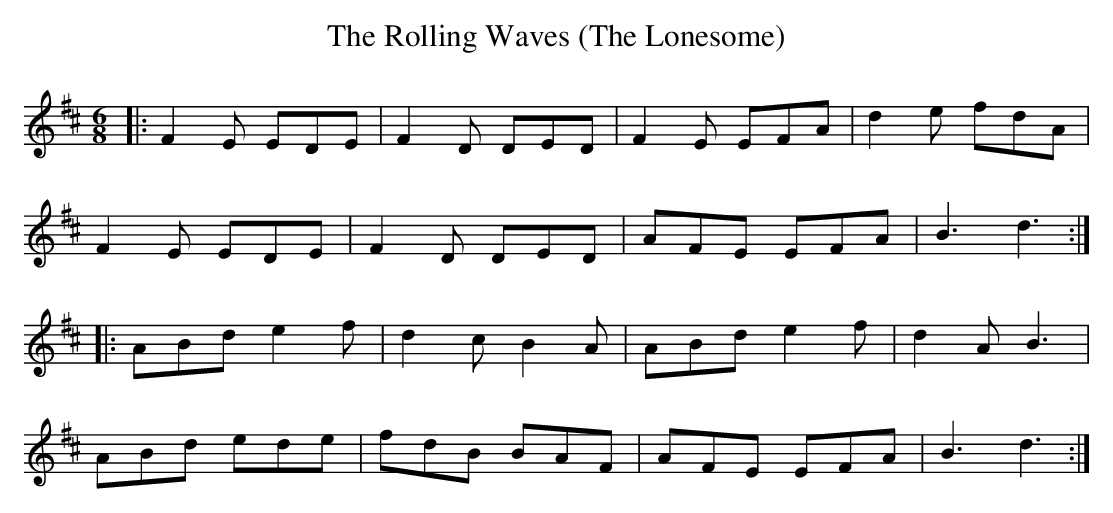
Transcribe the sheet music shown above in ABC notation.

X:1
T: The Rolling Waves (The Lonesome)
M: 6/8
L: 1/8
K: Dmaj
|:F2 E EDE|F2 D DED|F2 E EFA|d2 e fdA|
F2 E EDE|F2 D DED|AFE EFA|B3 d3:|
|:ABd e2 f|d2 cB2 A|ABd e2 f|d2 A B3|
ABd ede|fdB BAF|AFE EFA|B3 d3:|
